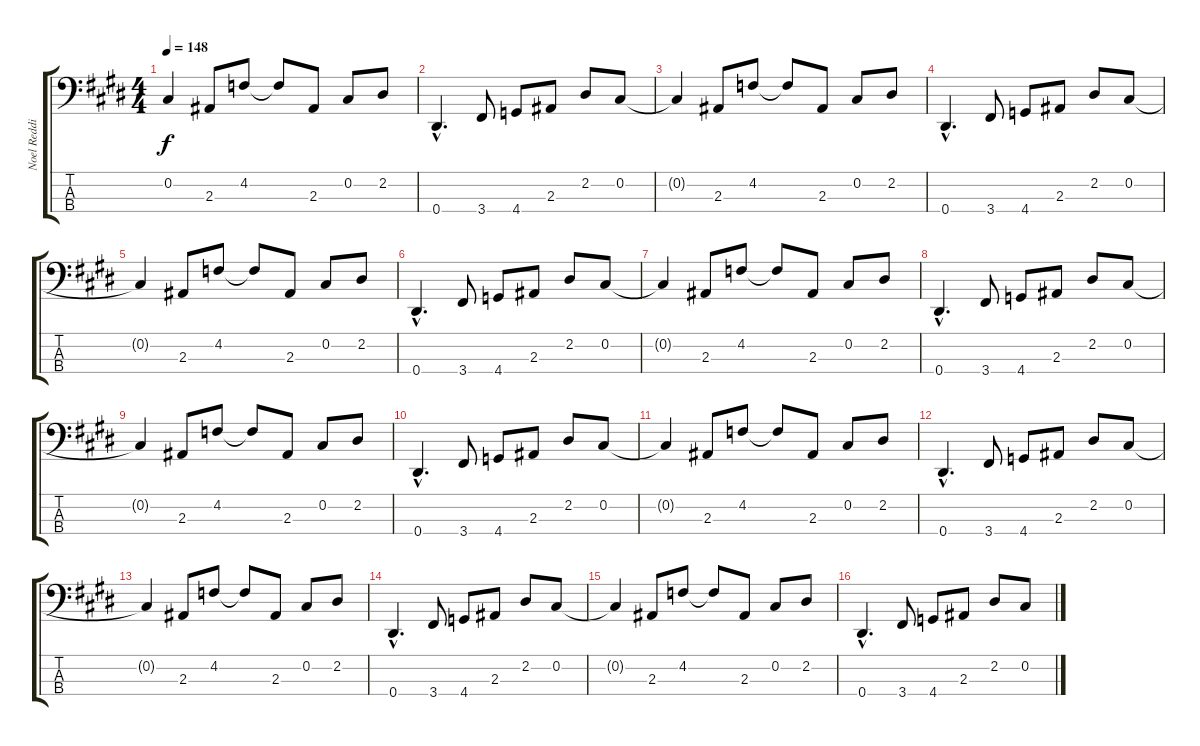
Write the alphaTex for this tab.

\track ("Noel Redding" "Noel Reddi") {instrument electricbasspick}
\staff {score tabs}
\tuning (Gb2 Db2 Ab1 Eb1) {hide}
\ts (4 4)
\tempo 148
\clef f4
\ks e
0.2{t}.4{dy f} 2.3.8 4.2.8 4.2{t}.8 2.3.8 0.2.8 2.2.8 |
0.4{hac}.4{d} 3.4.8 4.4.8 2.3.8 2.2.8 0.2.8 |
0.2{t}.4 2.3.8 4.2.8 4.2{t}.8 2.3.8 0.2.8 2.2.8 |
0.4{hac}.4{d} 3.4.8 4.4.8 2.3.8 2.2.8 0.2.8 |
0.2{t}.4 2.3.8 4.2.8 4.2{t}.8 2.3.8 0.2.8 2.2.8 |
0.4{hac}.4{d} 3.4.8 4.4.8 2.3.8 2.2.8 0.2.8 |
0.2{t}.4 2.3.8 4.2.8 4.2{t}.8 2.3.8 0.2.8 2.2.8 |
0.4{hac}.4{d} 3.4.8 4.4.8 2.3.8 2.2.8 0.2.8 |
0.2{t}.4 2.3.8 4.2.8 4.2{t}.8 2.3.8 0.2.8 2.2.8 |
0.4{hac}.4{d} 3.4.8 4.4.8 2.3.8 2.2.8 0.2.8 |
0.2{t}.4 2.3.8 4.2.8 4.2{t}.8 2.3.8 0.2.8 2.2.8 |
0.4{hac}.4{d} 3.4.8 4.4.8 2.3.8 2.2.8 0.2.8 |
0.2{t}.4 2.3.8 4.2.8 4.2{t}.8 2.3.8 0.2.8 2.2.8 |
0.4{hac}.4{d} 3.4.8 4.4.8 2.3.8 2.2.8 0.2.8 |
0.2{t}.4 2.3.8 4.2.8 4.2{t}.8 2.3.8 0.2.8 2.2.8 |
0.4{hac}.4{d} 3.4.8 4.4.8 2.3.8 2.2.8 0.2.8
